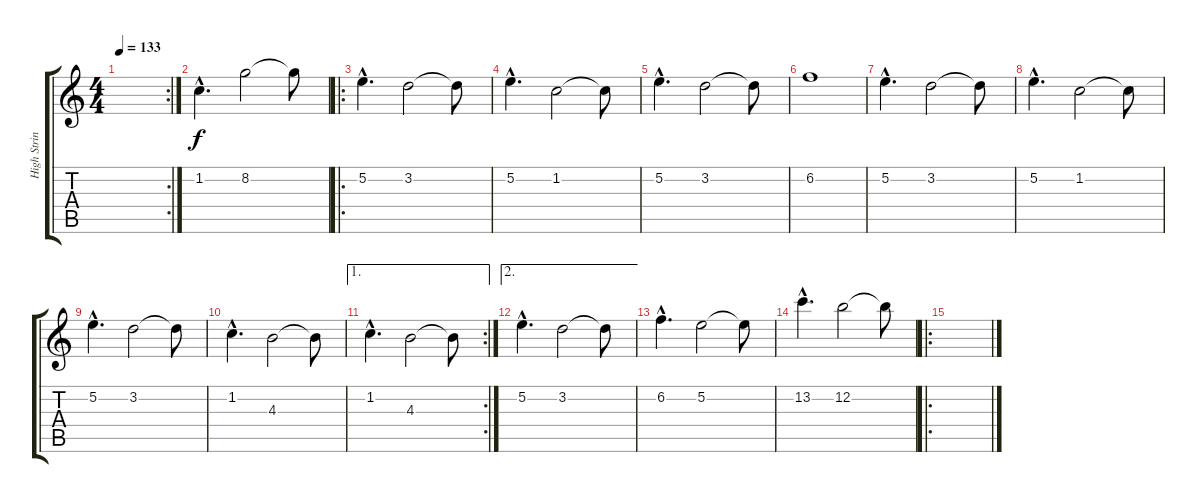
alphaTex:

\track ("High Strings" "High Strin") {instrument stringensemble1}
\staff {score tabs}
\tuning (E5 B4 G4 D4 A3 E3) {hide}
\rc 2
\ts (4 4)
\tempo 133
\clef g2
\ks c
|
1.2{hac}.4{d} 8.2.2 8.2{t}.8 |
\ro
5.2{hac}.4{d} 3.2.2 3.2{t}.8 |
5.2{hac}.4{d} 1.2.2 1.2{t}.8 |
5.2{hac}.4{d} 3.2.2 3.2{t}.8 |
6.2.1 |
5.2{hac}.4{d} 3.2.2 3.2{t}.8 |
5.2{hac}.4{d} 1.2.2 1.2{t}.8 |
5.2{hac}.4{d} 3.2.2 3.2{t}.8 |
1.2{hac}.4{d} 4.3.2 4.3{t}.8 |
\ae 1
\rc 2
1.2{hac}.4{d} 4.3.2 4.3{t}.8 |
\ae 2
5.2{hac}.4{d} 3.2.2 3.2{t}.8 |
6.2{hac}.4{d} 5.2.2 5.2{t}.8 |
13.2{hac}.4{d} 12.2.2 12.2{t}.8 |
\ro
